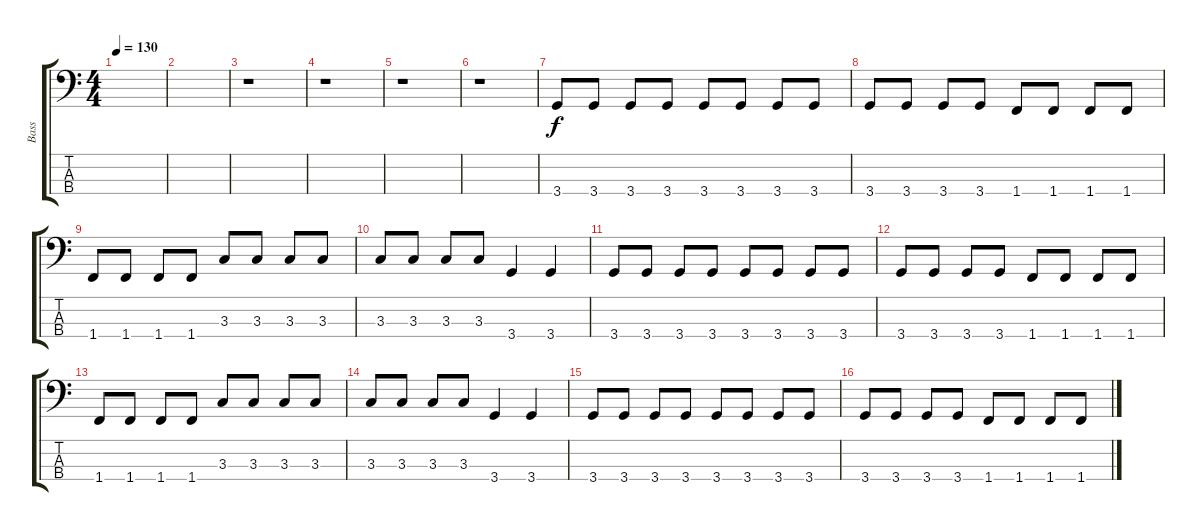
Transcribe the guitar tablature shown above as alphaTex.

\track ("Bass" "Bass") {instrument electricbassfinger}
\staff {score tabs}
\tuning (G2 D2 A1 E1) {hide}
\ts (4 4)
\tempo 130
\clef f4
\ks c
|
|
r.1 |
r.1 |
r.1 |
r.1 |
3.4.8 3.4.8 3.4.8 3.4.8 3.4.8 3.4.8 3.4.8 3.4.8 |
3.4.8 3.4.8 3.4.8 3.4.8 1.4.8 1.4.8 1.4.8 1.4.8 |
1.4.8 1.4.8 1.4.8 1.4.8 3.3.8 3.3.8 3.3.8 3.3.8 |
3.3.8 3.3.8 3.3.8 3.3.8 3.4.4 3.4.4 |
3.4.8 3.4.8 3.4.8 3.4.8 3.4.8 3.4.8 3.4.8 3.4.8 |
3.4.8 3.4.8 3.4.8 3.4.8 1.4.8 1.4.8 1.4.8 1.4.8 |
1.4.8 1.4.8 1.4.8 1.4.8 3.3.8 3.3.8 3.3.8 3.3.8 |
3.3.8 3.3.8 3.3.8 3.3.8 3.4.4 3.4.4 |
3.4.8 3.4.8 3.4.8 3.4.8 3.4.8 3.4.8 3.4.8 3.4.8 |
3.4.8 3.4.8 3.4.8 3.4.8 1.4.8 1.4.8 1.4.8 1.4.8
